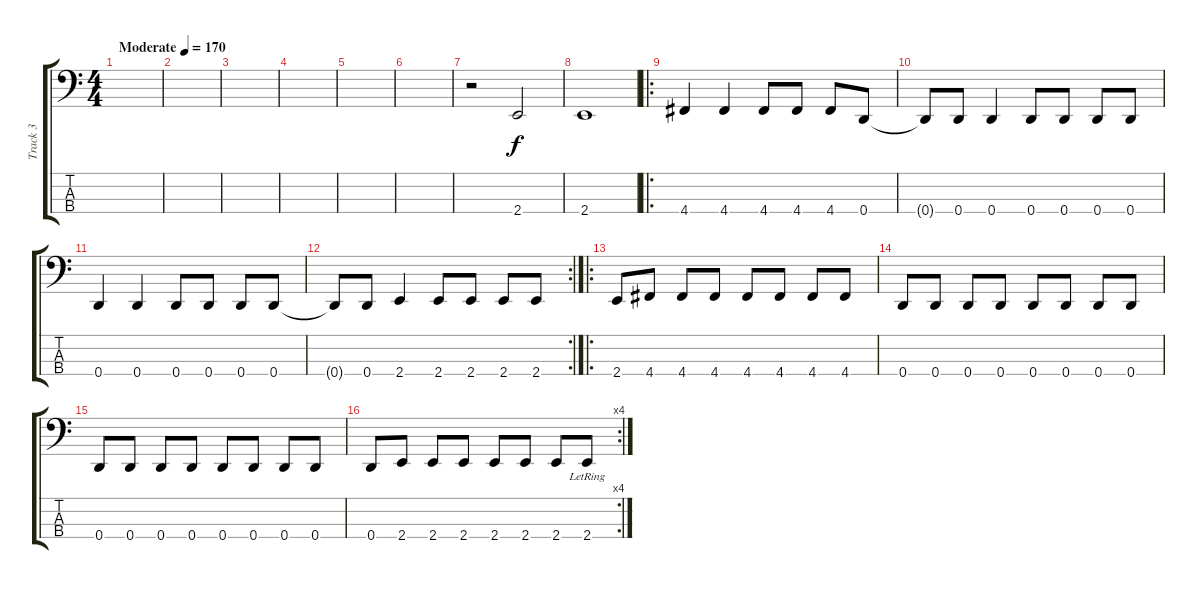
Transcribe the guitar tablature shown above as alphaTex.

\track ("Track 3" "Track 3") {instrument electricbassfinger}
\staff {score tabs}
\tuning (G2 D2 A1 D1) {hide}
\ts (4 4)
\tempo (170 "Moderate")
\clef f4
\ks c
|
|
|
|
|
|
r.2{volume 0} 2.4.2{volume 16} |
2.4.1 |
\ro
4.4.4 4.4.4 4.4.8 4.4.8 4.4.8 0.4.8 |
0.4{t}.8 0.4.8 0.4.4 0.4.8 0.4.8 0.4.8 0.4.8 |
0.4.4 0.4.4 0.4.8 0.4.8 0.4.8 0.4.8 |
\rc 2
0.4{t}.8 0.4.8 2.4.4 2.4.8 2.4.8 2.4.8 2.4.8 |
\ro
2.4.8 4.4.8 4.4.8 4.4.8 4.4.8 4.4.8 4.4.8 4.4.8 |
0.4.8 0.4.8 0.4.8 0.4.8 0.4.8 0.4.8 0.4.8 0.4.8 |
0.4.8 0.4.8 0.4.8 0.4.8 0.4.8 0.4.8 0.4.8 0.4.8 |
\rc 4
0.4.8 2.4.8 2.4.8 2.4.8 2.4.8 2.4.8 2.4.8 2.4{lr}.8
